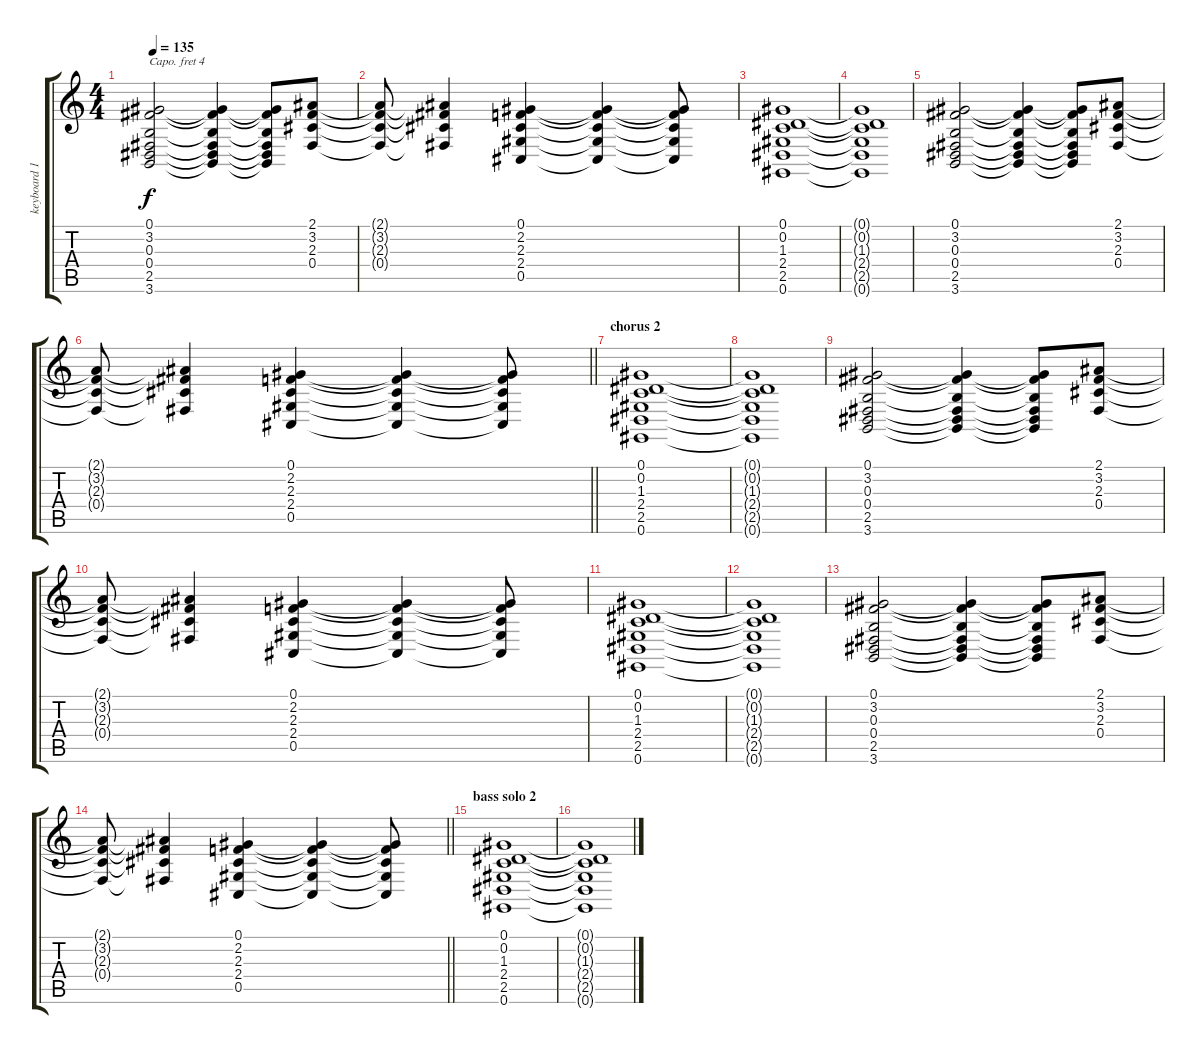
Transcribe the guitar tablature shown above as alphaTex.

\track ("keyboard 1" "keyboard 1") {instrument stringensemble1}
\staff {score tabs}
\capo 4
\tuning (E4 B3 G3 D3 A2 E2) {hide}
\ts (4 4)
\tempo 135
\clef g2
\ks c
(0.1 3.2 0.3 0.4 2.5 3.6).2{dy f} (0.1{t} 3.2{t} 0.3{t} 0.4{t} 2.5{t} 3.6{t}).4 (0.1{t} 3.2{t} 0.3{t} 0.4{t} 2.5{t} 3.6{t}).8 (2.1 3.2 2.3 0.4).8 |
(2.1{t} 3.2{t} 2.3{t} 0.4{t}).8 (2.1{t} 3.2{t} 2.3{t} 0.4{t}).4 (0.1 2.2 2.3 2.4 0.5).4 (0.1{t} 2.2{t} 2.3{t} 2.4{t} 0.5{t}).4 (0.1{t} 2.2{t} 2.3{t} 2.4{t} 0.5{t}).8 |
(0.1 0.2 1.3 2.4 2.5 0.6).1 |
(0.1{t} 0.2{t} 1.3{t} 2.4{t} 2.5{t} 0.6{t}).1 |
(0.1 3.2 0.3 0.4 2.5 3.6).2 (0.1{t} 3.2{t} 0.3{t} 0.4{t} 2.5{t} 3.6{t}).4 (0.1{t} 3.2{t} 0.3{t} 0.4{t} 2.5{t} 3.6{t}).8 (2.1 3.2 2.3 0.4).8 |
\barLineRight lightlight
(2.1{t} 3.2{t} 2.3{t} 0.4{t}).8 (2.1{t} 3.2{t} 2.3{t} 0.4{t}).4 (0.1 2.2 2.3 2.4 0.5).4 (0.1{t} 2.2{t} 2.3{t} 2.4{t} 0.5{t}).4 (0.1{t} 2.2{t} 2.3{t} 2.4{t} 0.5{t}).8 |
\section ("" "chorus 2")
(0.1 0.2 1.3 2.4 2.5 0.6).1{volume 9 instrument stringensemble1} |
(0.1{t} 0.2{t} 1.3{t} 2.4{t} 2.5{t} 0.6{t}).1 |
(0.1 3.2 0.3 0.4 2.5 3.6).2 (0.1{t} 3.2{t} 0.3{t} 0.4{t} 2.5{t} 3.6{t}).4 (0.1{t} 3.2{t} 0.3{t} 0.4{t} 2.5{t} 3.6{t}).8 (2.1 3.2 2.3 0.4).8 |
(2.1{t} 3.2{t} 2.3{t} 0.4{t}).8 (2.1{t} 3.2{t} 2.3{t} 0.4{t}).4 (0.1 2.2 2.3 2.4 0.5).4 (0.1{t} 2.2{t} 2.3{t} 2.4{t} 0.5{t}).4 (0.1{t} 2.2{t} 2.3{t} 2.4{t} 0.5{t}).8 |
(0.1 0.2 1.3 2.4 2.5 0.6).1 |
(0.1{t} 0.2{t} 1.3{t} 2.4{t} 2.5{t} 0.6{t}).1 |
(0.1 3.2 0.3 0.4 2.5 3.6).2 (0.1{t} 3.2{t} 0.3{t} 0.4{t} 2.5{t} 3.6{t}).4 (0.1{t} 3.2{t} 0.3{t} 0.4{t} 2.5{t} 3.6{t}).8 (2.1 3.2 2.3 0.4).8 |
\barLineRight lightlight
(2.1{t} 3.2{t} 2.3{t} 0.4{t}).8 (2.1{t} 3.2{t} 2.3{t} 0.4{t}).4 (0.1 2.2 2.3 2.4 0.5).4 (0.1{t} 2.2{t} 2.3{t} 2.4{t} 0.5{t}).4 (0.1{t} 2.2{t} 2.3{t} 2.4{t} 0.5{t}).8 |
\section ("" "bass solo 2")
(0.1 0.2 1.3 2.4 2.5 0.6).1 |
(0.1{t} 0.2{t} 1.3{t} 2.4{t} 2.5{t} 0.6{t}).1
